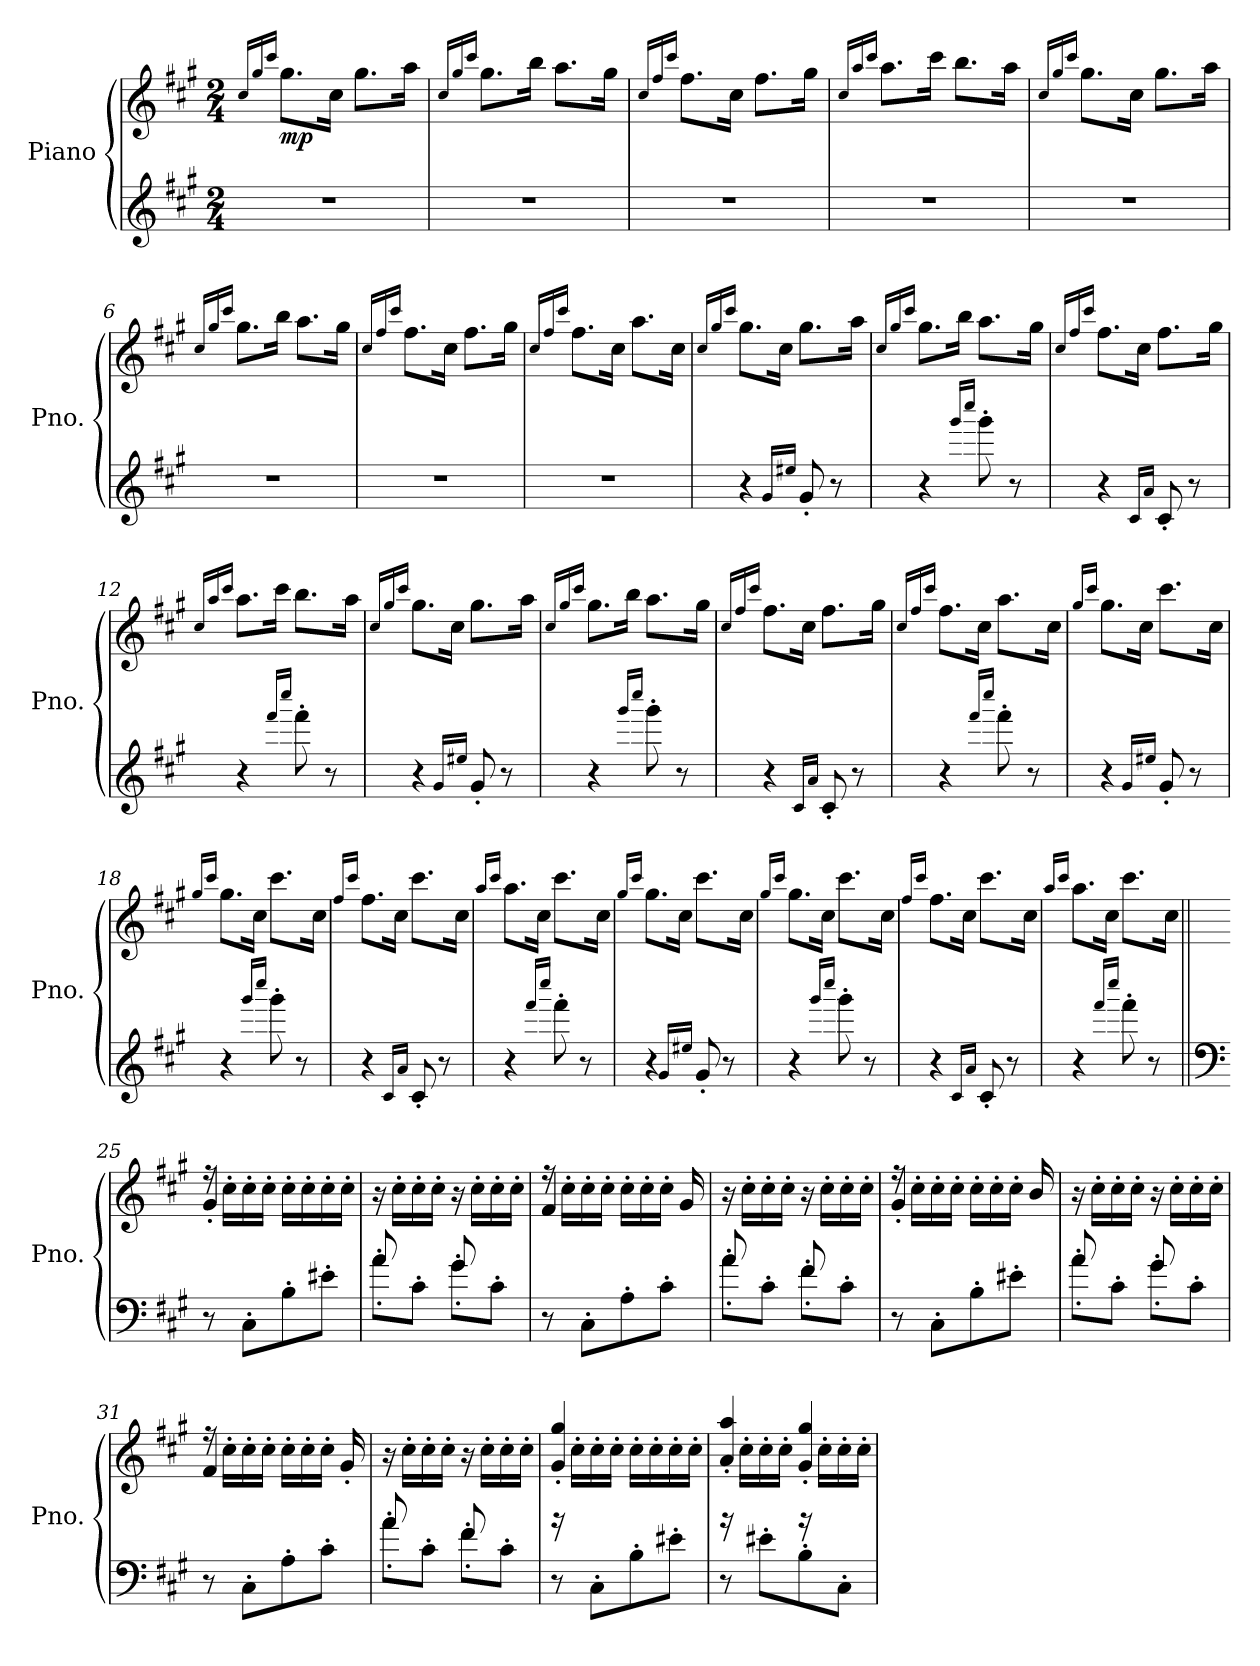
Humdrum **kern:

**kern	**kern	**dynam
*part1	*part1	*part1
*staff2	*staff1	*staff1/2
*I"Piano	*	*
*I'Pno.	*	*
*clefG2	*clefG2	*
*k[f#c#g#]	*k[f#c#g#]	*
*M2/4	*M2/4	*
*MM128	*MM128	*
=1	=1	=1
.	16qcc#/LL	.
.	16qgg#/	.
.	16qccc#/JJ	.
!	!	!LO:DY:b
2r	8.gg#\L	mp
.	16cc#\Jk	.
.	8.gg#\L	.
.	16aa\Jk	.
=2	=2	=2
.	16qcc#/LL	.
.	16qgg#/	.
.	16qccc#/JJ	.
2r	8.gg#\L	.
.	16bb\Jk	.
.	8.aa\L	.
.	16gg#\Jk	.
=3	=3	=3
.	16qcc#/LL	.
.	16qff#/	.
.	16qccc#/JJ	.
2r	8.ff#\L	.
.	16cc#\Jk	.
.	8.ff#\L	.
.	16gg#\Jk	.
=4	=4	=4
.	16qcc#/LL	.
.	16qaa/	.
.	16qccc#/JJ	.
2r	8.aa\L	.
.	16ccc#\Jk	.
.	8.bb\L	.
.	16aa\Jk	.
=5	=5	=5
.	16qcc#/LL	.
.	16qgg#/	.
.	16qccc#/JJ	.
2r	8.gg#\L	.
.	16cc#\Jk	.
.	8.gg#\L	.
.	16aa\Jk	.
=6	=6	=6
.	16qcc#/LL	.
.	16qgg#/	.
.	16qccc#/JJ	.
2r	8.gg#\L	.
.	16bb\Jk	.
.	8.aa\L	.
.	16gg#\Jk	.
!!LO:LB:g=z
=7	=7	=7
.	16qcc#/LL	.
.	16qff#/	.
.	16qccc#/JJ	.
2r	8.ff#\L	.
.	16cc#\Jk	.
.	8.ff#\L	.
.	16gg#\Jk	.
=8	=8	=8
.	16qcc#/LL	.
.	16qff#/	.
.	16qccc#/JJ	.
2r	8.ff#\L	.
.	16cc#\Jk	.
.	8.aa\L	.
.	16cc#\Jk	.
=9	=9	=9
.	16qcc#/LL	.
.	16qgg#/	.
.	16qccc#/JJ	.
4r	8.gg#\L	.
.	16cc#\Jk	.
16qg#/LL	.	.
16qee#X/JJ	.	.
8g#'/	8.gg#\L	.
8r	.	.
.	16aa\Jk	.
=10	=10	=10
.	16qcc#/LL	.
.	16qgg#/	.
.	16qccc#/JJ	.
4r	8.gg#\L	.
.	16bb\Jk	.
16qggg#/LL	.	.
16qcccc#/JJ	.	.
8ggg#'\	8.aa\L	.
8r	.	.
.	16gg#\Jk	.
=11	=11	=11
.	16qcc#/LL	.
.	16qff#/	.
.	16qccc#/JJ	.
4r	8.ff#\L	.
.	16cc#\Jk	.
16qc#/LL	.	.
16qa/JJ	.	.
8c#'/	8.ff#\L	.
8r	.	.
.	16gg#\Jk	.
=12	=12	=12
.	16qcc#/LL	.
.	16qaa/	.
.	16qccc#/JJ	.
4r	8.aa\L	.
.	16ccc#\Jk	.
16qfff#/LL	.	.
16qcccc#/JJ	.	.
8fff#'\	8.bb\L	.
8r	.	.
.	16aa\Jk	.
!!LO:LB:g=z
=13	=13	=13
.	16qcc#/LL	.
.	16qgg#/	.
.	16qccc#/JJ	.
4r	8.gg#\L	.
.	16cc#\Jk	.
16qg#/LL	.	.
16qee#X/JJ	.	.
8g#'/	8.gg#\L	.
8r	.	.
.	16aa\Jk	.
=14	=14	=14
.	16qcc#/LL	.
.	16qgg#/	.
.	16qccc#/JJ	.
4r	8.gg#\L	.
.	16bb\Jk	.
16qggg#/LL	.	.
16qcccc#/JJ	.	.
8ggg#'\	8.aa\L	.
8r	.	.
.	16gg#\Jk	.
=15	=15	=15
.	16qcc#/LL	.
.	16qff#/	.
.	16qccc#/JJ	.
4r	8.ff#\L	.
.	16cc#\Jk	.
16qc#/LL	.	.
16qa/JJ	.	.
8c#'/	8.ff#\L	.
8r	.	.
.	16gg#\Jk	.
=16	=16	=16
.	16qcc#/LL	.
.	16qff#/	.
.	16qccc#/JJ	.
4r	8.ff#\L	.
.	16cc#\Jk	.
16qfff#/LL	.	.
16qcccc#/JJ	.	.
8fff#'\	8.aa\L	.
8r	.	.
.	16cc#\Jk	.
=17	=17	=17
.	16qgg#/LL	.
.	16qccc#/JJ	.
4r	8.gg#\L	.
.	16cc#\Jk	.
16qg#/LL	.	.
16qee#X/JJ	.	.
8g#'/	8.ccc#\L	.
8r	.	.
.	16cc#\Jk	.
=18	=18	=18
.	16qgg#/LL	.
.	16qccc#/JJ	.
4r	8.gg#\L	.
.	16cc#\Jk	.
16qggg#/LL	.	.
16qcccc#/JJ	.	.
8ggg#'\	8.ccc#\L	.
8r	.	.
.	16cc#\Jk	.
!!LO:LB:g=z
=19	=19	=19
.	16qff#/LL	.
.	16qccc#/JJ	.
4r	8.ff#\L	.
.	16cc#\Jk	.
16qc#/LL	.	.
16qa/JJ	.	.
8c#'/	8.ccc#\L	.
8r	.	.
.	16cc#\Jk	.
=20	=20	=20
.	16qaa/LL	.
.	16qccc#/JJ	.
4r	8.aa\L	.
.	16cc#\Jk	.
16qfff#/LL	.	.
16qcccc#/JJ	.	.
8fff#'\	8.ccc#\L	.
8r	.	.
.	16cc#\Jk	.
=21	=21	=21
.	16qgg#/LL	.
.	16qccc#/JJ	.
4r	8.gg#\L	.
.	16cc#\Jk	.
16qg#/LL	.	.
16qee#X/JJ	.	.
8g#'/	8.ccc#\L	.
8r	.	.
.	16cc#\Jk	.
=22	=22	=22
.	16qgg#/LL	.
.	16qccc#/JJ	.
4r	8.gg#\L	.
.	16cc#\Jk	.
16qggg#/LL	.	.
16qcccc#/JJ	.	.
8ggg#'\	8.ccc#\L	.
8r	.	.
.	16cc#\Jk	.
=23	=23	=23
.	16qff#/LL	.
.	16qccc#/JJ	.
4r	8.ff#\L	.
.	16cc#\Jk	.
16qc#/LL	.	.
16qa/JJ	.	.
8c#'/	8.ccc#\L	.
8r	.	.
.	16cc#\Jk	.
=24	=24	=24
.	16qaa/LL	.
.	16qccc#/JJ	.
4r	8.aa\L	.
.	16cc#\Jk	.
16qfff#/LL	.	.
16qcccc#/JJ	.	.
8fff#'\	8.ccc#\L	.
8r	.	.
.	16cc#\Jk	.
!!LO:LB:g=z
=25||	=25||	=25||
*clefF4	*	*
*	*MM140	*
*	*^	*
8r	16r	4g#'/	.
.	16cc#'\LL	.	.
8C#'\L	16cc#'\	.	.
.	16cc#'\JJ	.	.
8B'\	16cc#'\LL	4ryy	.
.	16cc#'\	.	.
8e#X'\J	16cc#'\	.	.
.	16cc#'\JJ	.	.
*	*v	*v	*
=26	=26	=26
*^	*	*
8a'\L	8a'/	16r	.
.	.	16cc#'\LL	.
8c#'\J	8ryy	16cc#'\	.
.	.	16cc#'\JJ	.
8g#'\L	8g#'/	16r	.
.	.	16cc#'\LL	.
8c#'\J	8ryy	16cc#'\	.
.	.	16cc#'\JJ	.
*v	*v	*	*
=27	=27	=27
*	*^	*
8r	16r	4f#/	.
.	16cc#'\LL	.	.
8C#'\L	16cc#'\	.	.
.	16cc#'\JJ	.	.
8A'\	16cc#'\LL	4ryy	.
.	16cc#'\	.	.
8c#'\J	16cc#'\JJ	.	.
.	16g#/	.	.
*	*v	*v	*
=28	=28	=28
*^	*	*
8a'\L	8a'/	16r	.
.	.	16cc#'\LL	.
8c#'\J	8ryy	16cc#'\	.
.	.	16cc#'\JJ	.
8f#'\L	8f#'/	16r	.
.	.	16cc#'\LL	.
8c#'\J	8ryy	16cc#'\	.
.	.	16cc#'\JJ	.
*v	*v	*	*
=29	=29	=29
*	*^	*
8r	16r	4g#'/	.
.	16cc#'\LL	.	.
8C#'\L	16cc#'\	.	.
.	16cc#'\JJ	.	.
8B'\	16cc#'\LL	4ryy	.
.	16cc#'\	.	.
8e#X'\J	16cc#'\JJ	.	.
.	16b/	.	.
*	*v	*v	*
=30	=30	=30
*^	*	*
8a'\L	8a'/	16r	.
.	.	16cc#'\LL	.
8c#'\J	8ryy	16cc#'\	.
.	.	16cc#'\JJ	.
8g#'\L	8g#'/	16r	.
.	.	16cc#'\LL	.
8c#'\J	8ryy	16cc#'\	.
.	.	16cc#'\JJ	.
*v	*v	*	*
!!LO:LB:g=z
=31	=31	=31
*	*^	*
8r	16r	4f#/	.
.	16cc#'\LL	.	.
8C#'\L	16cc#'\	.	.
.	16cc#'\JJ	.	.
8A'\	16cc#'\LL	4ryy	.
.	16cc#'\	.	.
8c#'\J	16cc#'\JJ	.	.
.	16g#'/	.	.
*	*v	*v	*
=32	=32	=32
*^	*	*
8a'\L	8a'/	16r	.
.	.	16cc#'\LL	.
8c#'\J	8ryy	16cc#'\	.
.	.	16cc#'\JJ	.
8f#'\L	8f#'/	16r	.
.	.	16cc#'\LL	.
8c#'\J	8ryy	16cc#'\	.
.	.	16cc#'\JJ	.
*v	*v	*	*
=33	=33	=33
*	*^	*
8r	16rD	4g#/' 4gg#/'	.
.	16cc#'\LL	.	.
8C#'\L	16cc#'\	.	.
.	16cc#'\JJ	.	.
8B'\	16cc#'\LL	4ryy	.
.	16cc#'\	.	.
8e#X'\J	16cc#'\	.	.
.	16cc#'\JJ	.	.
=34	=34	=34	=34
8r	16rD	4a/' 4aa/'	.
.	16cc#'\LL	.	.
8e#X'\L	16cc#'\	.	.
.	16cc#'\JJ	.	.
8B'\	16rD	4g#/' 4gg#/'	.
.	16cc#'\LL	.	.
8C#'\J	16cc#'\	.	.
.	16cc#'\JJ	.	.
*	*v	*v	*
=	=	=
*-	*-	*-
